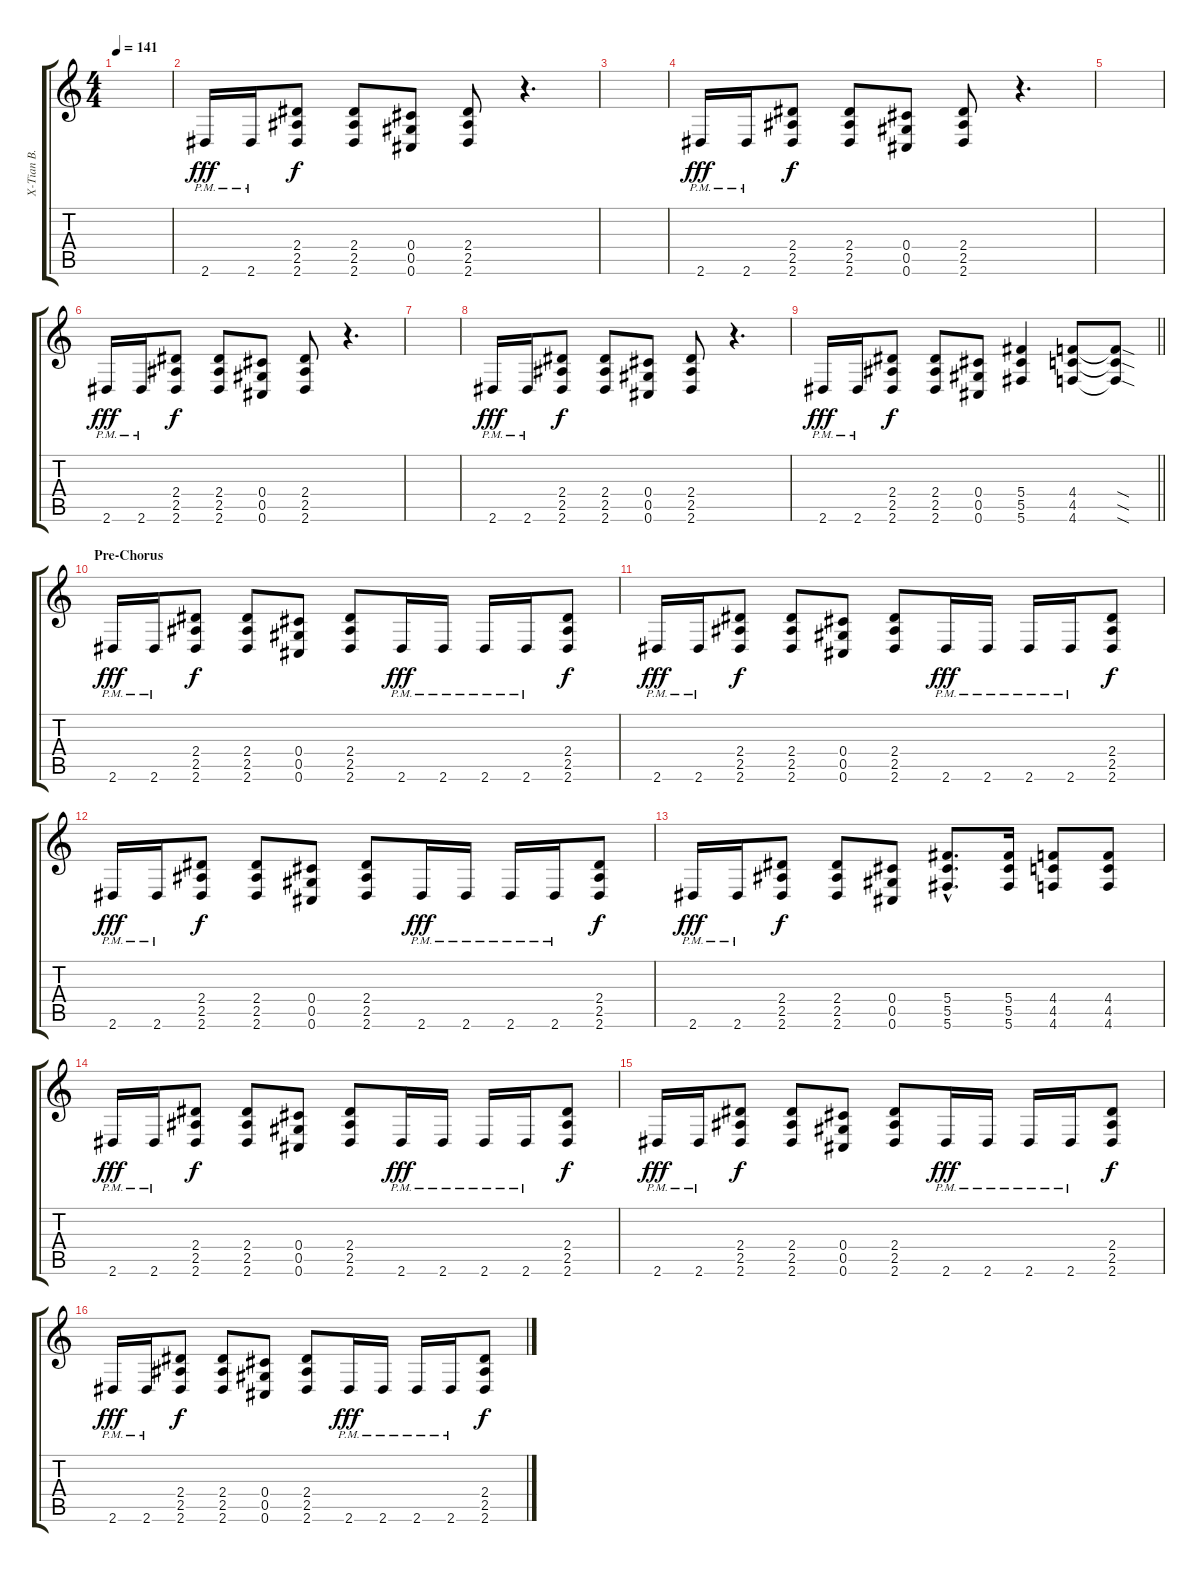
\track ("X-Tian B." "X-Tian B.") {instrument overdrivenguitar}
\staff {score tabs}
\tuning (Eb4 Bb3 Gb3 Db3 Ab2 Db2) {hide}
\ts (4 4)
\tempo 141
\clef g2
\ks c
|
2.6{pm}.16{dy fff} 2.6{pm}.16 (2.4 2.5 2.6).8{dy f} (2.4 2.5 2.6).8 (0.4 0.5 0.6).8 (2.4 2.5 2.6).8 r.4{d} |
|
2.6{pm}.16{dy fff} 2.6{pm}.16 (2.4 2.5 2.6).8{dy f} (2.4 2.5 2.6).8 (0.4 0.5 0.6).8 (2.4 2.5 2.6).8 r.4{d} |
|
2.6{pm}.16{dy fff} 2.6{pm}.16 (2.4 2.5 2.6).8{dy f} (2.4 2.5 2.6).8 (0.4 0.5 0.6).8 (2.4 2.5 2.6).8 r.4{d} |
|
2.6{pm}.16{dy fff} 2.6{pm}.16 (2.4 2.5 2.6).8{dy f} (2.4 2.5 2.6).8 (0.4 0.5 0.6).8 (2.4 2.5 2.6).8 r.4{d} |
\barLineRight lightlight
2.6{pm}.16{dy fff} 2.6{pm}.16 (2.4 2.5 2.6).8{dy f} (2.4 2.5 2.6).8 (0.4 0.5 0.6).8 (5.4 5.5 5.6).4 (4.4 4.5 4.6).8 (4.4{sod t} 4.5{sod t} 4.6{sod t}).8 |
\section ("" "Pre-Chorus")
2.6{pm}.16{dy fff} 2.6{pm}.16 (2.4 2.5 2.6).8{dy f} (2.4 2.5 2.6).8 (0.4 0.5 0.6).8 (2.4 2.5 2.6).8 2.6{pm}.16{dy fff} 2.6{pm}.16 2.6{pm}.16 2.6{pm}.16 (2.4 2.5 2.6).8{dy f} |
2.6{pm}.16{dy fff} 2.6{pm}.16 (2.4 2.5 2.6).8{dy f} (2.4 2.5 2.6).8 (0.4 0.5 0.6).8 (2.4 2.5 2.6).8 2.6{pm}.16{dy fff} 2.6{pm}.16 2.6{pm}.16 2.6{pm}.16 (2.4 2.5 2.6).8{dy f} |
2.6{pm}.16{dy fff} 2.6{pm}.16 (2.4 2.5 2.6).8{dy f} (2.4 2.5 2.6).8 (0.4 0.5 0.6).8 (2.4 2.5 2.6).8 2.6{pm}.16{dy fff} 2.6{pm}.16 2.6{pm}.16 2.6{pm}.16 (2.4 2.5 2.6).8{dy f} |
2.6{pm}.16{dy fff} 2.6{pm}.16 (2.4 2.5 2.6).8{dy f} (2.4 2.5 2.6).8 (0.4 0.5 0.6).8 (5.4{hac} 5.5{hac} 5.6{hac}).8{d} (5.4 5.5 5.6).16 (4.4 4.5 4.6).8 (4.4 4.5 4.6).8 |
2.6{pm}.16{dy fff} 2.6{pm}.16 (2.4 2.5 2.6).8{dy f} (2.4 2.5 2.6).8 (0.4 0.5 0.6).8 (2.4 2.5 2.6).8 2.6{pm}.16{dy fff} 2.6{pm}.16 2.6{pm}.16 2.6{pm}.16 (2.4 2.5 2.6).8{dy f} |
2.6{pm}.16{dy fff} 2.6{pm}.16 (2.4 2.5 2.6).8{dy f} (2.4 2.5 2.6).8 (0.4 0.5 0.6).8 (2.4 2.5 2.6).8 2.6{pm}.16{dy fff} 2.6{pm}.16 2.6{pm}.16 2.6{pm}.16 (2.4 2.5 2.6).8{dy f} |
2.6{pm}.16{dy fff} 2.6{pm}.16 (2.4 2.5 2.6).8{dy f} (2.4 2.5 2.6).8 (0.4 0.5 0.6).8 (2.4 2.5 2.6).8 2.6{pm}.16{dy fff} 2.6{pm}.16 2.6{pm}.16 2.6{pm}.16 (2.4 2.5 2.6).8{dy f}
